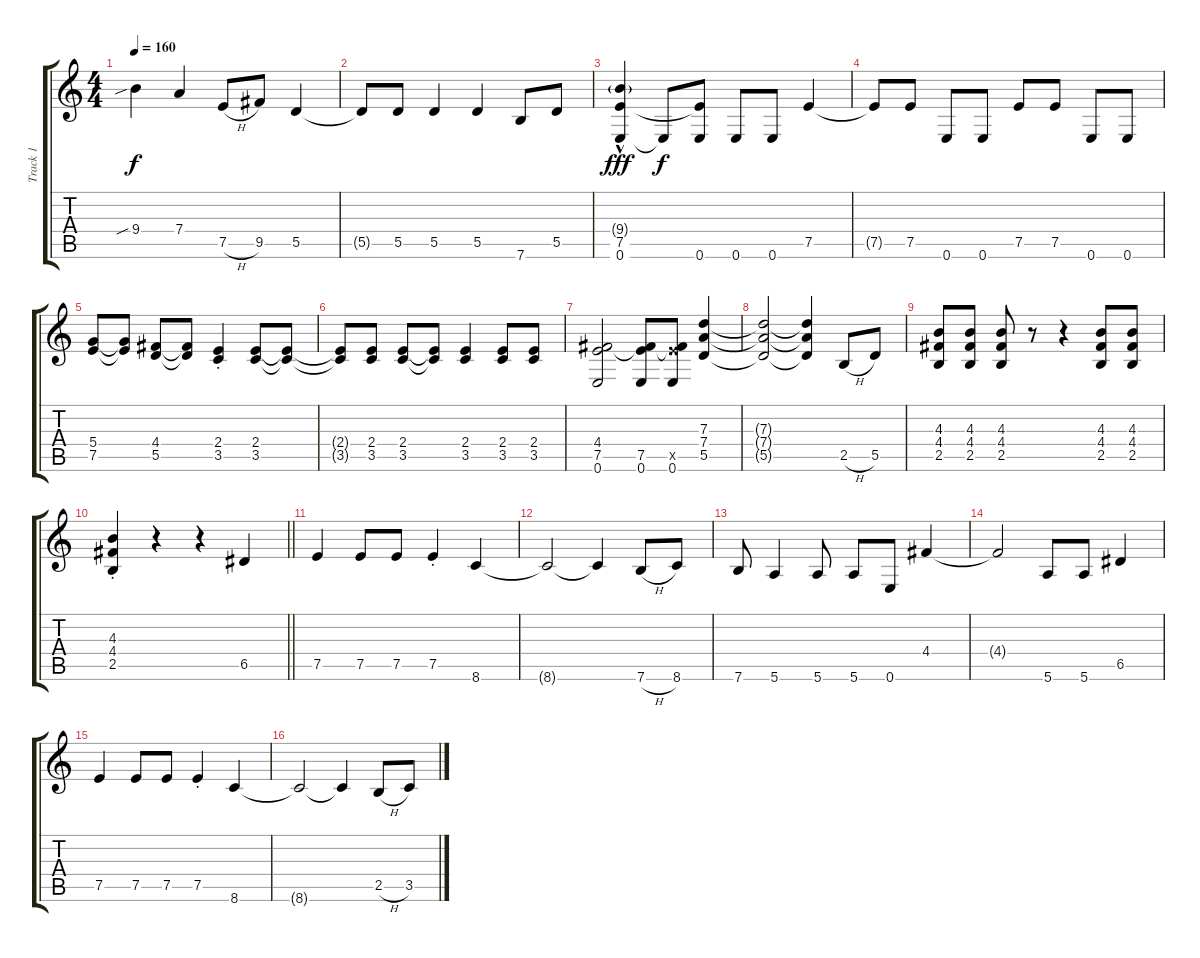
\track ("Track 1" "Track 1") {instrument acousticguitarsteel}
\staff {score tabs}
\tuning (E4 B3 G3 D3 A2 E2) {hide}
\ts (4 4)
\tempo 160
\clef g2
\ks c
9.4{sib}.4{dy f} 7.4.4 7.5{h}.8 9.5.8 5.5.4 |
5.5{t}.8 5.5.8 5.5.4 5.5.4 7.6.8 5.5.8 |
(9.4{g} 7.5{hac} 0.6).4{dy fff} 0.6{t}.8{dy f} (7.5{t} 0.6).8 0.6.8 0.6.8 7.5.4 |
7.5{t}.8 7.5.8 0.6.8 0.6.8 7.5.8 7.5.8 0.6.8 0.6.8 |
(5.4 7.5).8 (5.4{t} 7.5{t}).8 (4.4 5.5).8 (4.4{t} 5.5{t}).8 (2.4{st} 3.5{st}).4 (2.4 3.5).8 (2.4{t} 3.5{t}).8 |
(2.4{t} 3.5{t}).8 (2.4 3.5).8 (2.4 3.5).8 (2.4{t} 3.5{t}).8 (2.4 3.5).4 (2.4 3.5).8 (2.4 3.5).8 |
(4.4 7.5 0.6).2 (4.4{t} 7.5 0.6).8 (4.4{t} 7.5{x} 0.6).8 (7.3 7.4 5.5).4 |
(7.3{t} 7.4{t} 5.5{t}).2 (7.3{t} 7.4{t} 5.5{t}).4 2.5{h}.8 5.5.8 |
(4.3 4.4 2.5).8 (4.3 4.4 2.5).8 (4.3 4.4 2.5).8 r.8 r.4 (4.3 4.4 2.5).8 (4.3 4.4 2.5).8 |
\barLineRight lightlight
(4.3{st} 4.4{st} 2.5{st}).4 r.4 r.4 6.5.4 |
7.5.4 7.5.8 7.5.8 7.5{st}.4 8.6.4 |
8.6{t}.2 8.6{t}.4 7.6{h}.8 8.6.8 |
7.6.8 5.6.4 5.6.8 5.6.8 0.6.8 4.4.4 |
4.4{t}.2 5.6.8 5.6.8 6.5.4 |
7.5.4 7.5.8 7.5.8 7.5{st}.4 8.6.4 |
8.6{t}.2 8.6{t}.4 2.5{h}.8 3.5.8
